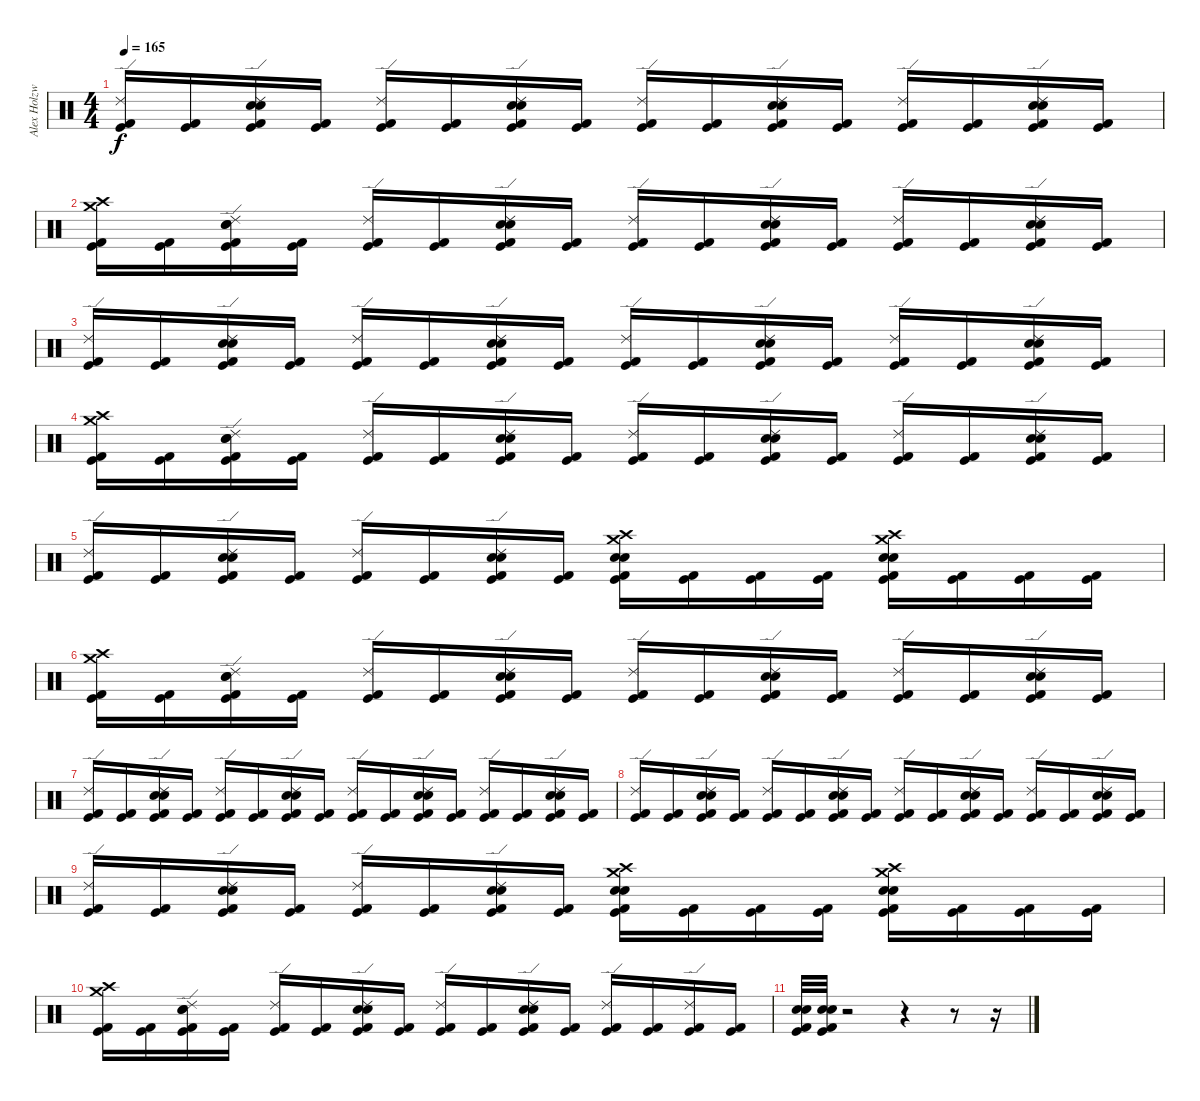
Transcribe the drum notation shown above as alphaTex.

\track ("Alex Holzwarth" "Alex Holzw") {instrument percussion}
\staff {score}
\articulation defaults
\ts (4 4)
\tempo 165
\clef neutral
\ks c
("Ride (edge) 2" "Kick (hit) 2" "Kick (hit)").16{dy f} ("Kick (hit) 2" "Kick (hit)").16 ("Ride (edge) 2" "Snare (hit) 2" "Electric Snare (hit)" "Kick (hit) 2" "Kick (hit)").16 ("Kick (hit) 2" "Kick (hit)").16 ("Ride (edge) 2" "Kick (hit) 2" "Kick (hit)").16 ("Kick (hit) 2" "Kick (hit)").16 ("Ride (edge) 2" "Electric Snare (hit)" "Snare (hit) 2" "Kick (hit) 2" "Kick (hit)").16 ("Kick (hit) 2" "Kick (hit)").16 ("Ride (edge) 2" "Kick (hit) 2" "Kick (hit)").16 ("Kick (hit) 2" "Kick (hit)").16 ("Ride (edge) 2" "Snare (hit) 2" "Electric Snare (hit)" "Kick (hit) 2" "Kick (hit)").16 ("Kick (hit) 2" "Kick (hit)").16 ("Ride (edge) 2" "Kick (hit) 2" "Kick (hit)").16 ("Kick (hit) 2" "Kick (hit)").16 ("Ride (edge) 2" "Electric Snare (hit)" "Snare (hit) 2" "Kick (hit) 2" "Kick (hit)").16 ("Kick (hit) 2" "Kick (hit)").16 |
("Crash high (hit)" "Crash medium (hit)" "Kick (hit) 2" "Kick (hit)").16 ("Kick (hit) 2" "Kick (hit)").16 ("Ride (edge) 2" "Snare (hit) 2" "Electric Snare (hit)" "Kick (hit) 2" "Kick (hit)").16 ("Kick (hit) 2" "Kick (hit)").16 ("Ride (edge) 2" "Kick (hit) 2" "Kick (hit)").16 ("Kick (hit) 2" "Kick (hit)").16 ("Ride (edge) 2" "Electric Snare (hit)" "Snare (hit) 2" "Kick (hit) 2" "Kick (hit)").16 ("Kick (hit) 2" "Kick (hit)").16 ("Ride (edge) 2" "Kick (hit) 2" "Kick (hit)").16 ("Kick (hit) 2" "Kick (hit)").16 ("Ride (edge) 2" "Snare (hit) 2" "Electric Snare (hit)" "Kick (hit) 2" "Kick (hit)").16 ("Kick (hit) 2" "Kick (hit)").16 ("Ride (edge) 2" "Kick (hit) 2" "Kick (hit)").16 ("Kick (hit) 2" "Kick (hit)").16 ("Snare (hit) 2" "Electric Snare (hit)" "Ride (edge) 2" "Kick (hit) 2" "Kick (hit)").16 ("Kick (hit) 2" "Kick (hit)").16 |
("Ride (edge) 2" "Kick (hit) 2" "Kick (hit)").16 ("Kick (hit) 2" "Kick (hit)").16 ("Ride (edge) 2" "Snare (hit) 2" "Electric Snare (hit)" "Kick (hit) 2" "Kick (hit)").16 ("Kick (hit) 2" "Kick (hit)").16 ("Ride (edge) 2" "Kick (hit) 2" "Kick (hit)").16 ("Kick (hit) 2" "Kick (hit)").16 ("Ride (edge) 2" "Electric Snare (hit)" "Snare (hit) 2" "Kick (hit) 2" "Kick (hit)").16 ("Kick (hit) 2" "Kick (hit)").16 ("Ride (edge) 2" "Kick (hit) 2" "Kick (hit)").16 ("Kick (hit) 2" "Kick (hit)").16 ("Ride (edge) 2" "Snare (hit) 2" "Electric Snare (hit)" "Kick (hit) 2" "Kick (hit)").16 ("Kick (hit) 2" "Kick (hit)").16 ("Ride (edge) 2" "Kick (hit) 2" "Kick (hit)").16 ("Kick (hit) 2" "Kick (hit)").16 ("Ride (edge) 2" "Electric Snare (hit)" "Snare (hit) 2" "Kick (hit) 2" "Kick (hit)").16 ("Kick (hit) 2" "Kick (hit)").16 |
("Crash high (hit)" "Crash medium (hit)" "Kick (hit) 2" "Kick (hit)").16 ("Kick (hit) 2" "Kick (hit)").16 ("Ride (edge) 2" "Snare (hit) 2" "Electric Snare (hit)" "Kick (hit) 2" "Kick (hit)").16 ("Kick (hit) 2" "Kick (hit)").16 ("Ride (edge) 2" "Kick (hit) 2" "Kick (hit)").16 ("Kick (hit) 2" "Kick (hit)").16 ("Ride (edge) 2" "Electric Snare (hit)" "Snare (hit) 2" "Kick (hit) 2" "Kick (hit)").16 ("Kick (hit) 2" "Kick (hit)").16 ("Ride (edge) 2" "Kick (hit) 2" "Kick (hit)").16 ("Kick (hit) 2" "Kick (hit)").16 ("Ride (edge) 2" "Snare (hit) 2" "Electric Snare (hit)" "Kick (hit) 2" "Kick (hit)").16 ("Kick (hit) 2" "Kick (hit)").16 ("Ride (edge) 2" "Kick (hit) 2" "Kick (hit)").16 ("Kick (hit) 2" "Kick (hit)").16 ("Ride (edge) 2" "Electric Snare (hit)" "Snare (hit) 2" "Kick (hit) 2" "Kick (hit)").16 ("Kick (hit) 2" "Kick (hit)").16 |
("Ride (edge) 2" "Kick (hit) 2" "Kick (hit)").16 ("Kick (hit) 2" "Kick (hit)").16 ("Ride (edge) 2" "Snare (hit) 2" "Electric Snare (hit)" "Kick (hit) 2" "Kick (hit)").16 ("Kick (hit) 2" "Kick (hit)").16 ("Ride (edge) 2" "Kick (hit) 2" "Kick (hit)").16 ("Kick (hit) 2" "Kick (hit)").16 ("Ride (edge) 2" "Electric Snare (hit)" "Snare (hit) 2" "Kick (hit) 2" "Kick (hit)").16 ("Kick (hit) 2" "Kick (hit)").16 ("Crash high (hit)" "Electric Snare (hit)" "Snare (hit) 2" "Crash medium (hit)" "Kick (hit) 2" "Kick (hit)").16 ("Kick (hit) 2" "Kick (hit)").16 ("Kick (hit) 2" "Kick (hit)").16 ("Kick (hit) 2" "Kick (hit)").16 ("Crash high (hit)" "Electric Snare (hit)" "Snare (hit) 2" "Crash medium (hit)" "Kick (hit) 2" "Kick (hit)").16 ("Kick (hit) 2" "Kick (hit)").16 ("Kick (hit) 2" "Kick (hit)").16 ("Kick (hit) 2" "Kick (hit)").16 |
("Crash high (hit)" "Crash medium (hit)" "Kick (hit) 2" "Kick (hit)").16 ("Kick (hit) 2" "Kick (hit)").16 ("Ride (edge) 2" "Electric Snare (hit)" "Snare (hit) 2" "Kick (hit) 2" "Kick (hit)").16 ("Kick (hit) 2" "Kick (hit)").16 ("Ride (edge) 2" "Kick (hit) 2" "Kick (hit)").16 ("Kick (hit) 2" "Kick (hit)").16 ("Electric Snare (hit)" "Snare (hit) 2" "Ride (edge) 2" "Kick (hit) 2" "Kick (hit)").16 ("Kick (hit) 2" "Kick (hit)").16 ("Ride (edge) 2" "Kick (hit) 2" "Kick (hit)").16 ("Kick (hit) 2" "Kick (hit)").16 ("Ride (edge) 2" "Snare (hit) 2" "Electric Snare (hit)" "Kick (hit) 2" "Kick (hit)").16 ("Kick (hit) 2" "Kick (hit)").16 ("Ride (edge) 2" "Kick (hit) 2" "Kick (hit)").16 ("Kick (hit) 2" "Kick (hit)").16 ("Ride (edge) 2" "Electric Snare (hit)" "Snare (hit) 2" "Kick (hit) 2" "Kick (hit)").16 ("Kick (hit) 2" "Kick (hit)").16 |
("Ride (edge) 2" "Kick (hit) 2" "Kick (hit)").16 ("Kick (hit) 2" "Kick (hit)").16 ("Ride (edge) 2" "Snare (hit) 2" "Electric Snare (hit)" "Kick (hit) 2" "Kick (hit)").16 ("Kick (hit) 2" "Kick (hit)").16 ("Ride (edge) 2" "Kick (hit) 2" "Kick (hit)").16 ("Kick (hit) 2" "Kick (hit)").16 ("Ride (edge) 2" "Electric Snare (hit)" "Snare (hit) 2" "Kick (hit) 2" "Kick (hit)").16 ("Kick (hit) 2" "Kick (hit)").16 ("Ride (edge) 2" "Kick (hit) 2" "Kick (hit)").16 ("Kick (hit) 2" "Kick (hit)").16 ("Ride (edge) 2" "Snare (hit) 2" "Electric Snare (hit)" "Kick (hit) 2" "Kick (hit)").16 ("Kick (hit) 2" "Kick (hit)").16 ("Ride (edge) 2" "Kick (hit) 2" "Kick (hit)").16 ("Kick (hit) 2" "Kick (hit)").16 ("Ride (edge) 2" "Electric Snare (hit)" "Snare (hit) 2" "Kick (hit) 2" "Kick (hit)").16 ("Kick (hit) 2" "Kick (hit)").16 |
("Ride (edge) 2" "Kick (hit) 2" "Kick (hit)").16 ("Kick (hit) 2" "Kick (hit)").16 ("Ride (edge) 2" "Snare (hit) 2" "Electric Snare (hit)" "Kick (hit) 2" "Kick (hit)").16 ("Kick (hit) 2" "Kick (hit)").16 ("Ride (edge) 2" "Kick (hit) 2" "Kick (hit)").16 ("Kick (hit) 2" "Kick (hit)").16 ("Ride (edge) 2" "Electric Snare (hit)" "Snare (hit) 2" "Kick (hit) 2" "Kick (hit)").16 ("Kick (hit) 2" "Kick (hit)").16 ("Ride (edge) 2" "Kick (hit) 2" "Kick (hit)").16 ("Kick (hit) 2" "Kick (hit)").16 ("Ride (edge) 2" "Snare (hit) 2" "Electric Snare (hit)" "Kick (hit) 2" "Kick (hit)").16 ("Kick (hit) 2" "Kick (hit)").16 ("Ride (edge) 2" "Kick (hit) 2" "Kick (hit)").16 ("Kick (hit) 2" "Kick (hit)").16 ("Ride (edge) 2" "Electric Snare (hit)" "Snare (hit) 2" "Kick (hit) 2" "Kick (hit)").16 ("Kick (hit) 2" "Kick (hit)").16 |
("Ride (edge) 2" "Kick (hit) 2" "Kick (hit)").16 ("Kick (hit) 2" "Kick (hit)").16 ("Ride (edge) 2" "Snare (hit) 2" "Electric Snare (hit)" "Kick (hit) 2" "Kick (hit)").16 ("Kick (hit) 2" "Kick (hit)").16 ("Ride (edge) 2" "Kick (hit) 2" "Kick (hit)").16 ("Kick (hit) 2" "Kick (hit)").16 ("Ride (edge) 2" "Electric Snare (hit)" "Snare (hit) 2" "Kick (hit) 2" "Kick (hit)").16 ("Kick (hit) 2" "Kick (hit)").16 ("Electric Snare (hit)" "Snare (hit) 2" "Crash high (hit)" "Crash medium (hit)" "Kick (hit) 2" "Kick (hit)").16 ("Kick (hit) 2" "Kick (hit)").16 ("Kick (hit) 2" "Kick (hit)").16 ("Kick (hit) 2" "Kick (hit)").16 ("Crash high (hit)" "Electric Snare (hit)" "Snare (hit) 2" "Crash medium (hit)" "Kick (hit) 2" "Kick (hit)").16 ("Kick (hit) 2" "Kick (hit)").16 ("Kick (hit) 2" "Kick (hit)").16 ("Kick (hit) 2" "Kick (hit)").16 |
("Crash high (hit)" "Crash medium (hit)" "Kick (hit) 2" "Kick (hit)").16 ("Kick (hit) 2" "Kick (hit)").16 ("Ride (edge) 2" "Snare (hit) 2" "Electric Snare (hit)" "Kick (hit) 2" "Kick (hit)").16 ("Kick (hit) 2" "Kick (hit)").16 ("Ride (edge) 2" "Kick (hit) 2" "Kick (hit)").16 ("Kick (hit) 2" "Kick (hit)").16 ("Ride (edge) 2" "Electric Snare (hit)" "Snare (hit) 2" "Kick (hit) 2" "Kick (hit)").16 ("Kick (hit) 2" "Kick (hit)").16 ("Ride (edge) 2" "Kick (hit) 2" "Kick (hit)").16 ("Kick (hit) 2" "Kick (hit)").16 ("Ride (edge) 2" "Snare (hit) 2" "Electric Snare (hit)" "Kick (hit) 2" "Kick (hit)").16 ("Kick (hit) 2" "Kick (hit)").16 ("Ride (edge) 2" "Kick (hit) 2" "Kick (hit)").16 ("Kick (hit) 2" "Kick (hit)").16 ("Ride (edge) 2" "Kick (hit) 2" "Kick (hit)").16 ("Kick (hit) 2" "Kick (hit)").16 |
("Electric Snare (hit)" "Kick (hit)" "Snare (hit) 2" "Kick (hit) 2").32 ("Electric Snare (hit)" "Snare (hit) 2" "Kick (hit)" "Kick (hit) 2").32 r.2 r.4 r.8 r.16
